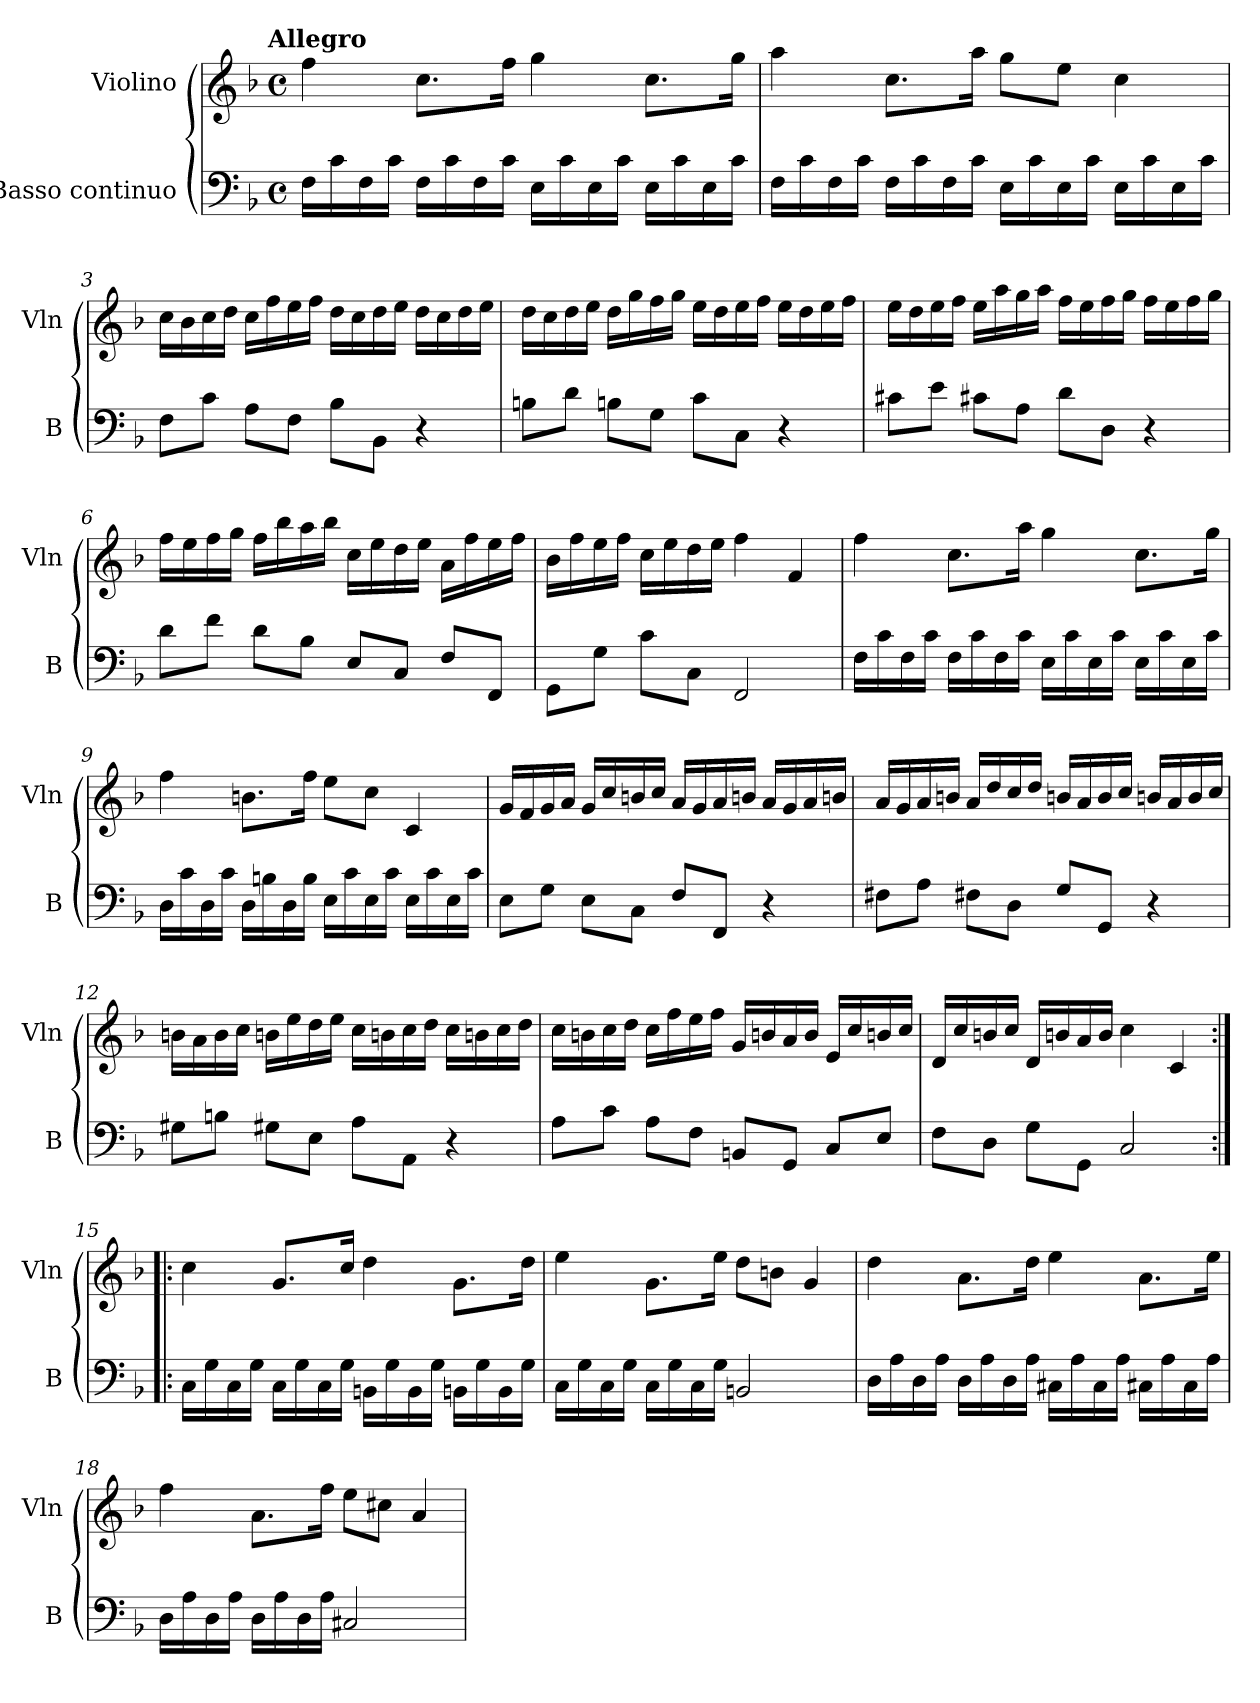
**kern	**kern
*part2	*part1
*staff2	*staff1
*I"Basso continuo	*I"Violino
*I'B	*I'Vln
*clefF4	*clefG2
*k[b-]	*k[b-]
*F:	*F:
!!LO:TX:omd:t=Allegro
*M4/4	*M4/4
*met(c)	*met(c)
*MM136	*MM136
=1	=1
16F\LL	4ff\
16c\	.
16F\	.
16c\JJ	.
16F\LL	8.cc\L
16c\	.
16F\	.
16c\JJ	16ff\Jk
16E\LL	4gg\
16c\	.
16E\	.
16c\JJ	.
16E\LL	8.cc\L
16c\	.
16E\	.
16c\JJ	16gg\Jk
=2	=2
16F\LL	4aa\
16c\	.
16F\	.
16c\JJ	.
16F\LL	8.cc\L
16c\	.
16F\	.
16c\JJ	16aa\Jk
16E\LL	8gg\L
16c\	.
16E\	8ee\J
16c\JJ	.
16E\LL	4cc\
16c\	.
16E\	.
16c\JJ	.
=3	=3
8F\L	16cc\LL
.	16b-\
8c\J	16cc\
.	16dd\JJ
8A\L	16cc\LL
.	16ff\
8F\J	16ee\
.	16ff\JJ
8B-\L	16dd\LL
.	16cc\
8BB-\J	16dd\
.	16ee\JJ
4r	16dd\LL
.	16cc\
.	16dd\
.	16ee\JJ
=4	=4
8Bn\L	16dd\LL
.	16cc\
8d\J	16dd\
.	16ee\JJ
8Bn\L	16dd\LL
.	16gg\
8G\J	16ff\
.	16gg\JJ
8c\L	16ee\LL
.	16dd\
8C\J	16ee\
.	16ff\JJ
4r	16ee\LL
.	16dd\
.	16ee\
.	16ff\JJ
=5	=5
8c#X\L	16ee\LL
.	16dd\
8e\J	16ee\
.	16ff\JJ
8c#X\L	16ee\LL
.	16aa\
8A\J	16gg\
.	16aa\JJ
8d\L	16ff\LL
.	16ee\
8D\J	16ff\
.	16gg\JJ
4r	16ff\LL
.	16ee\
.	16ff\
.	16gg\JJ
=6	=6
8d\L	16ff\LL
.	16ee\
8f\J	16ff\
.	16gg\JJ
8d\L	16ff\LL
.	16bb-\
8B-\J	16aa\
.	16bb-\JJ
8E/L	16cc\LL
.	16ee\
8C/J	16dd\
.	16ee\JJ
8F/L	16a\LL
.	16ff\
8FF/J	16ee\
.	16ff\JJ
=7	=7
8GG\L	16b-\LL
.	16ff\
8G\J	16ee\
.	16ff\JJ
8c\L	16cc\LL
.	16ee\
8C\J	16dd\
.	16ee\JJ
2FF/	4ff\
.	4f/
=8	=8
16F\LL	4ff\
16c\	.
16F\	.
16c\JJ	.
16F\LL	8.cc\L
16c\	.
16F\	.
16c\JJ	16aa\Jk
16E\LL	4gg\
16c\	.
16E\	.
16c\JJ	.
16E\LL	8.cc\L
16c\	.
16E\	.
16c\JJ	16gg\Jk
=9	=9
16D\LL	4ff\
16c\	.
16D\	.
16c\JJ	.
16D\LL	8.bn\L
16Bn\	.
16D\	.
16B\JJ	16ff\Jk
16E\LL	8ee\L
16c\	.
16E\	8cc\J
16c\JJ	.
16E\LL	4c/
16c\	.
16E\	.
16c\JJ	.
=10	=10
8E\L	16g/LL
.	16f/
8G\J	16g/
.	16a/JJ
8E\L	16g/LL
.	16cc/
8C\J	16bn/
.	16cc/JJ
8F/L	16a/LL
.	16g/
8FF/J	16a/
.	16bn/JJ
4r	16a/LL
.	16g/
.	16a/
.	16bn/JJ
=11	=11
8F#X\L	16a/LL
.	16g/
8A\J	16a/
.	16bn/JJ
8F#X\L	16a/LL
.	16dd/
8D\J	16cc/
.	16dd/JJ
8G/L	16bn/LL
.	16a/
8GG/J	16b/
.	16cc/JJ
4r	16bn/LL
.	16a/
.	16b/
.	16cc/JJ
=12	=12
8G#X\L	16bn\LL
.	16a\
8Bn\J	16b\
.	16cc\JJ
8G#X\L	16bn\LL
.	16ee\
8E\J	16dd\
.	16ee\JJ
8A\L	16cc\LL
.	16bn\
8AA\J	16cc\
.	16dd\JJ
4r	16cc\LL
.	16bn\
.	16cc\
.	16dd\JJ
=13	=13
8A\L	16cc\LL
.	16bn\
8c\J	16cc\
.	16dd\JJ
8A\L	16cc\LL
.	16ff\
8F\J	16ee\
.	16ff\JJ
8BBn/L	16g/LL
.	16bn/
8GG/J	16a/
.	16b/JJ
8C/L	16e/LL
.	16cc/
8E/J	16bn/
.	16cc/JJ
=14	=14
8F\L	16d/LL
.	16cc/
8D\J	16bn/
.	16cc/JJ
8G\L	16d/LL
.	16bn/
8GG\J	16a/
.	16b/JJ
2C/	4cc\
.	4c/
=15:|!|:	=15:|!|:
16C\LL	4cc\
16G\	.
16C\	.
16G\JJ	.
16C\LL	8.g/L
16G\	.
16C\	.
16G\JJ	16cc/Jk
16BBn\LL	4dd\
16G\	.
16BB\	.
16G\JJ	.
16BBn\LL	8.g\L
16G\	.
16BB\	.
16G\JJ	16dd\Jk
=16	=16
16C\LL	4ee\
16G\	.
16C\	.
16G\JJ	.
16C\LL	8.g\L
16G\	.
16C\	.
16G\JJ	16ee\Jk
2BBn/	8dd\L
.	8bn\J
.	4g/
=17	=17
16D\LL	4dd\
16A\	.
16D\	.
16A\JJ	.
16D\LL	8.a\L
16A\	.
16D\	.
16A\JJ	16dd\Jk
16C#X\LL	4ee\
16A\	.
16C#\	.
16A\JJ	.
16C#X\LL	8.a\L
16A\	.
16C#\	.
16A\JJ	16ee\Jk
=18	=18
16D\LL	4ff\
16A\	.
16D\	.
16A\JJ	.
16D\LL	8.a\L
16A\	.
16D\	.
16A\JJ	16ff\Jk
2C#X/	8ee\L
.	8cc#X\J
.	4a/
=	=
*-	*-
